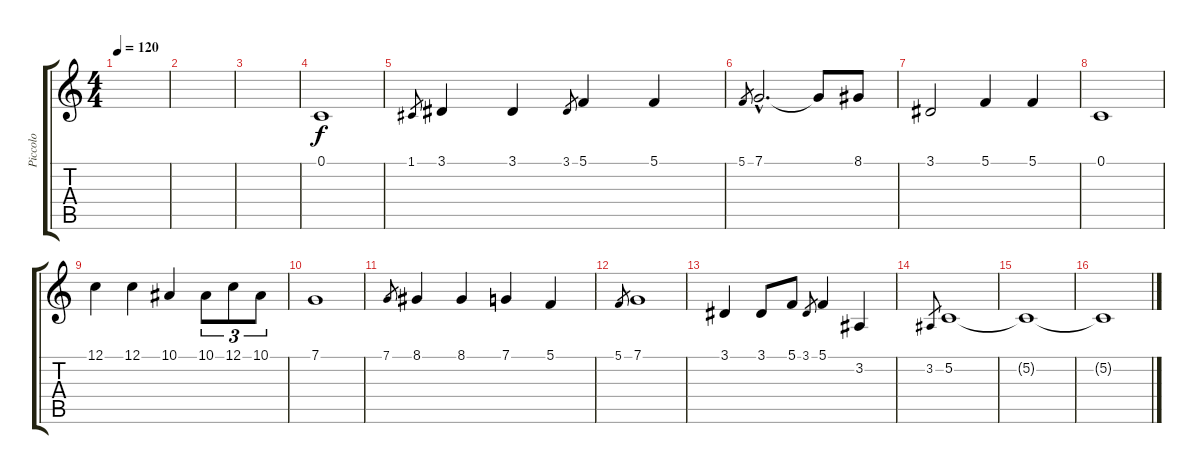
\track ("Piccolo" "Piccolo") {instrument piccolo}
\staff {score tabs}
\tuning (C4 G3 Eb3 Bb2 F2 C2) {hide}
\ts (4 4)
\tempo 120
\clef g2
\ks c
|
|
|
0.1.1 |
1.1.8{gr} 3.1.4 3.1.4 3.1.8{gr} 5.1.4 5.1.4 |
5.1.8{gr} 7.1{hac}.2{d} 7.1{t}.8 8.1.8 |
3.1.2 5.1.4 5.1.4 |
0.1.1 |
12.1.4 12.1.4 10.1.4 10.1.8{tu (3 2)} 12.1.8{tu (3 2)} 10.1.8{tu (3 2)} |
7.1.1 |
7.1.8{gr} 8.1.4 8.1.4 7.1.4 5.1.4 |
5.1.8{gr} 7.1.1 |
3.1.4 3.1.8 5.1.8 3.1.8{gr} 5.1.4 3.2.4 |
3.2.8{gr} 5.2.1 |
5.2{t}.1 |
5.2{t}.1
